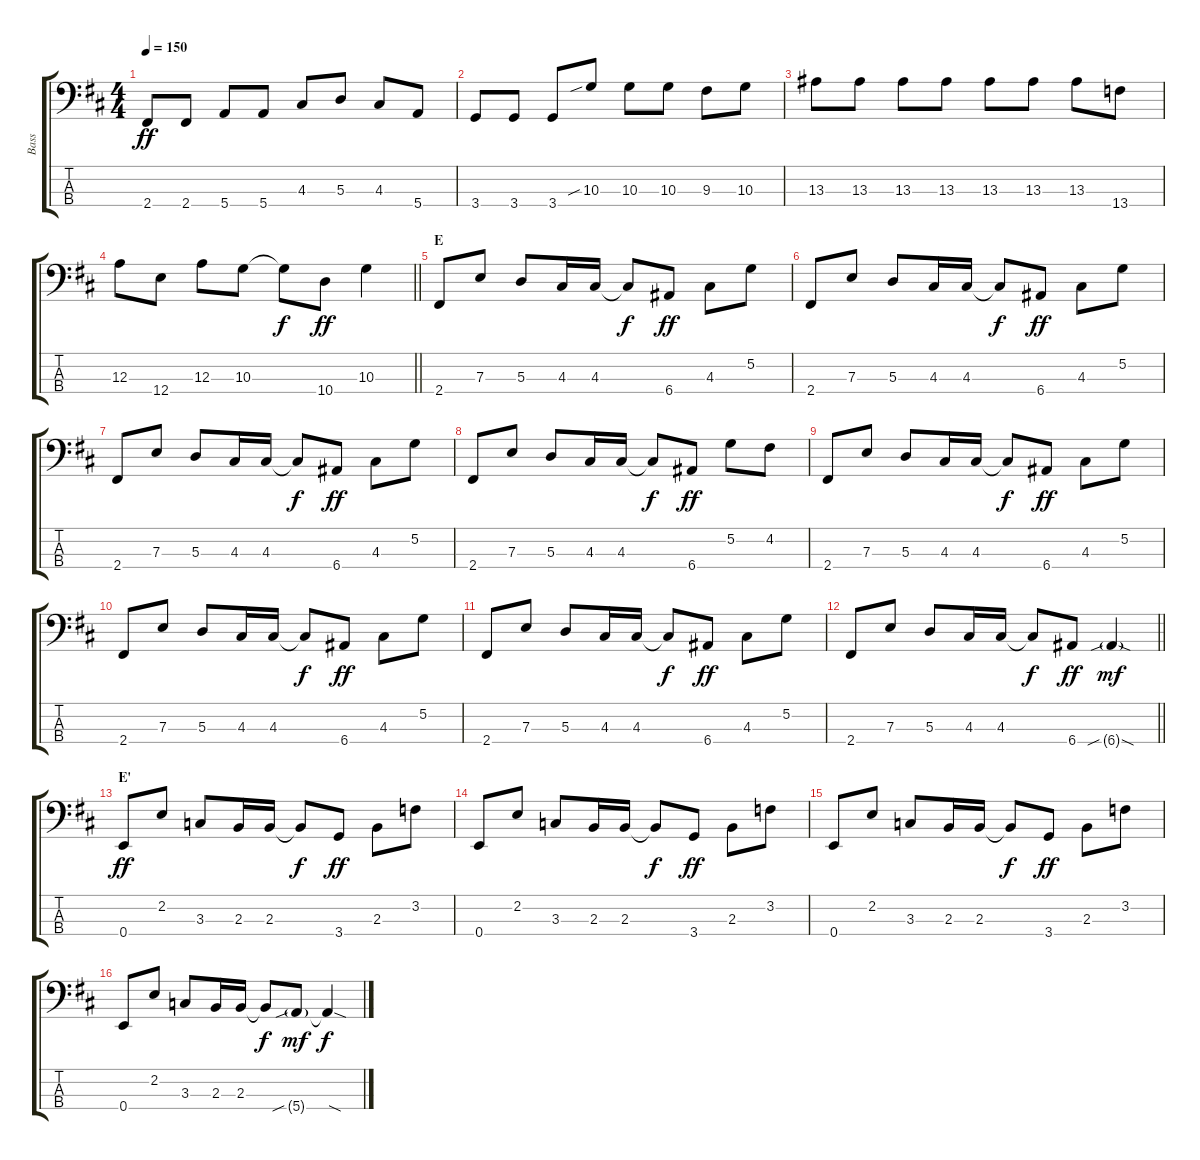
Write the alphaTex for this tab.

\track ("Bass" "Bass") {instrument electricbassfinger}
\staff {score tabs}
\tuning (G2 D2 A1 E1) {hide}
\ts (4 4)
\tempo 150
\clef f4
\ks d
2.4.8{dy ff} 2.4.8 5.4.8 5.4.8 4.3.8 5.3.8 4.3.8 5.4.8 |
3.4.8 3.4.8 3.4.8 10.3{sib}.8 10.3.8 10.3.8 9.3.8 10.3.8 |
13.3.8 13.3.8 13.3.8 13.3.8 13.3.8 13.3.8 13.3.8 13.4.8 |
\barLineRight lightlight
12.3.8 12.4.8 12.3.8 10.3.8 10.3{t}.8{dy f} 10.4.8{dy ff} 10.3.4 |
\section ("" "E")
2.4.8 7.3.8 5.3.8 4.3.16 4.3.16 4.3{t}.8{dy f} 6.4.8{dy ff} 4.3.8 5.2.8 |
2.4.8 7.3.8 5.3.8 4.3.16 4.3.16 4.3{t}.8{dy f} 6.4.8{dy ff} 4.3.8 5.2.8 |
2.4.8 7.3.8 5.3.8 4.3.16 4.3.16 4.3{t}.8{dy f} 6.4.8{dy ff} 4.3.8 5.2.8 |
2.4.8 7.3.8 5.3.8 4.3.16 4.3.16 4.3{t}.8{dy f} 6.4.8{dy ff} 5.2.8 4.2.8 |
2.4.8 7.3.8 5.3.8 4.3.16 4.3.16 4.3{t}.8{dy f} 6.4.8{dy ff} 4.3.8 5.2.8 |
2.4.8 7.3.8 5.3.8 4.3.16 4.3.16 4.3{t}.8{dy f} 6.4.8{dy ff} 4.3.8 5.2.8 |
2.4.8 7.3.8 5.3.8 4.3.16 4.3.16 4.3{t}.8{dy f} 6.4.8{dy ff} 4.3.8 5.2.8 |
\barLineRight lightlight
2.4.8 7.3.8 5.3.8 4.3.16 4.3.16 4.3{t}.8{dy f} 6.4.8{dy ff} 6.4{sib sod g}.4{dy mf} |
\section ("" "E'")
0.4.8{dy ff} 2.2.8 3.3.8 2.3.16 2.3.16 2.3{t}.8{dy f} 3.4.8{dy ff} 2.3.8 3.2.8 |
0.4.8 2.2.8 3.3.8 2.3.16 2.3.16 2.3{t}.8{dy f} 3.4.8{dy ff} 2.3.8 3.2.8 |
0.4.8 2.2.8 3.3.8 2.3.16 2.3.16 2.3{t}.8{dy f} 3.4.8{dy ff} 2.3.8 3.2.8 |
0.4.8 2.2.8 3.3.8 2.3.16 2.3.16 2.3{t}.8{dy f} 5.4{sib g}.8{dy mf} 5.4{sod t}.4{dy f}
